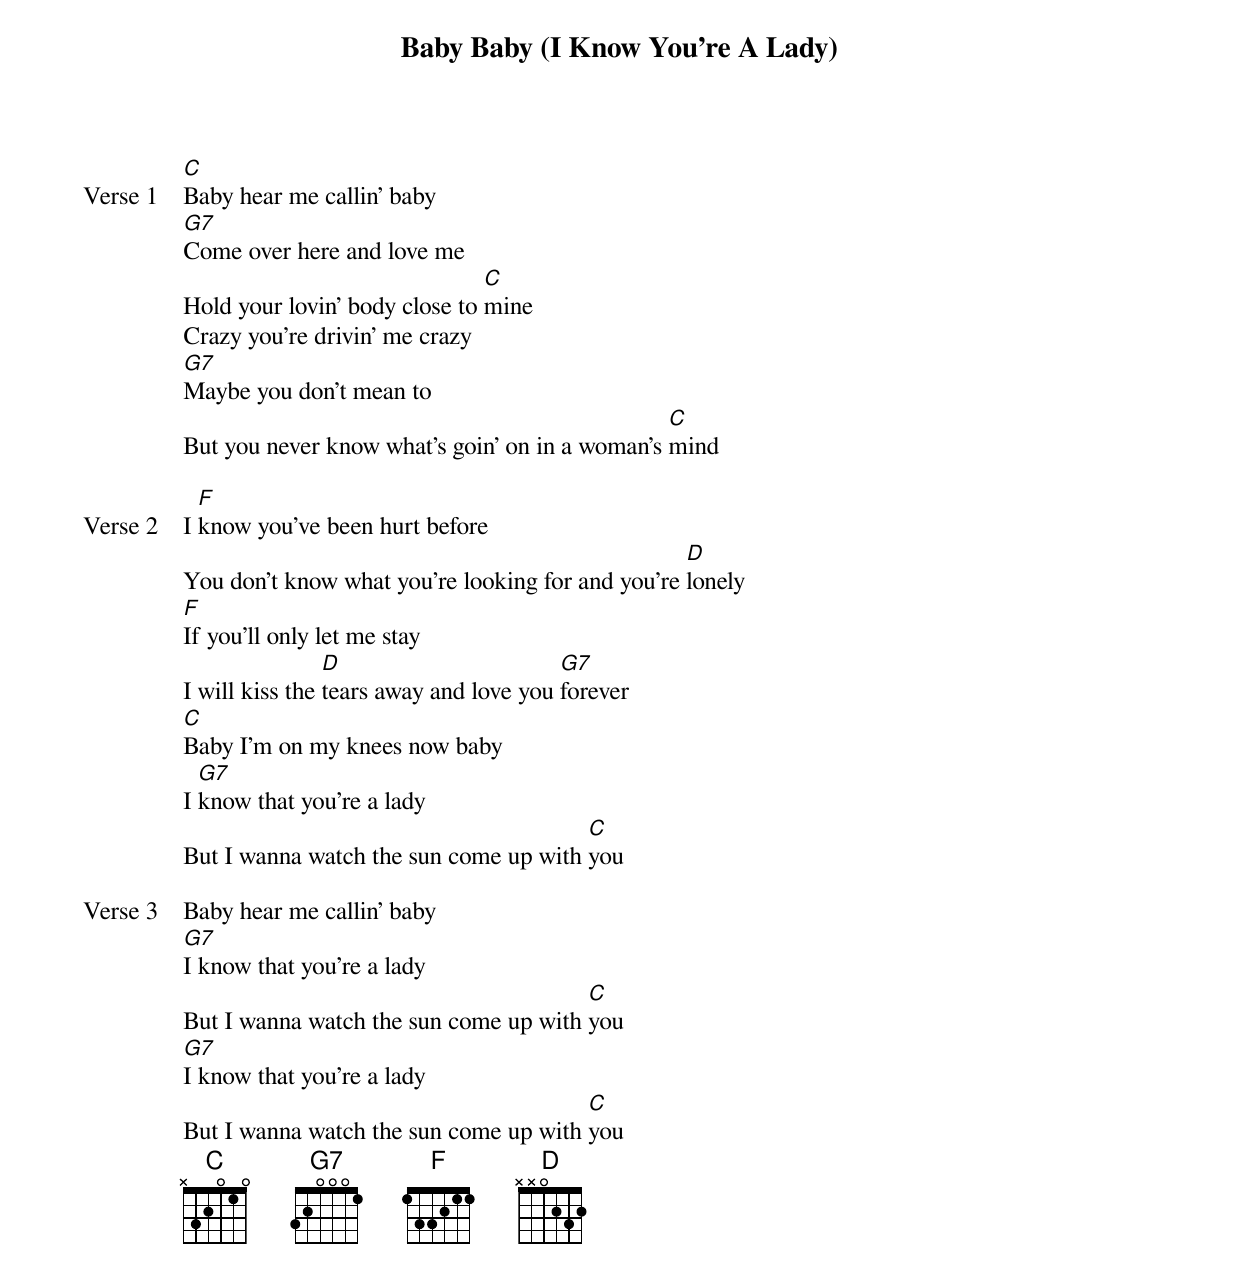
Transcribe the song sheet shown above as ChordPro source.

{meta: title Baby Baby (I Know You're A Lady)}
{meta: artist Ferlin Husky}
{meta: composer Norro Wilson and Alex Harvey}
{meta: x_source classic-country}
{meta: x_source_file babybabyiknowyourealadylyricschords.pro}
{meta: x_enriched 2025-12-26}

{start_of_verse: Verse 1}
[C]Baby hear me callin' baby
[G7]Come over here and love me
Hold your lovin' body close to [C]mine
Crazy you're drivin' me crazy
[G7]Maybe you don't mean to
But you never know what's goin' on in a woman's [C]mind
{end_of_verse}

{start_of_verse: Verse 2}
I [F]know you've been hurt before
You don't know what you're looking for and you're [D]lonely
[F]If you'll only let me stay
I will kiss the [D]tears away and love you [G7]forever
[C]Baby I'm on my knees now baby
I [G7]know that you're a lady
But I wanna watch the sun come up with [C]you
{end_of_verse}

{start_of_verse: Verse 3}
Baby hear me callin' baby
[G7]I know that you're a lady
But I wanna watch the sun come up with [C]you
[G7]I know that you're a lady
But I wanna watch the sun come up with [C]you
{end_of_verse}
